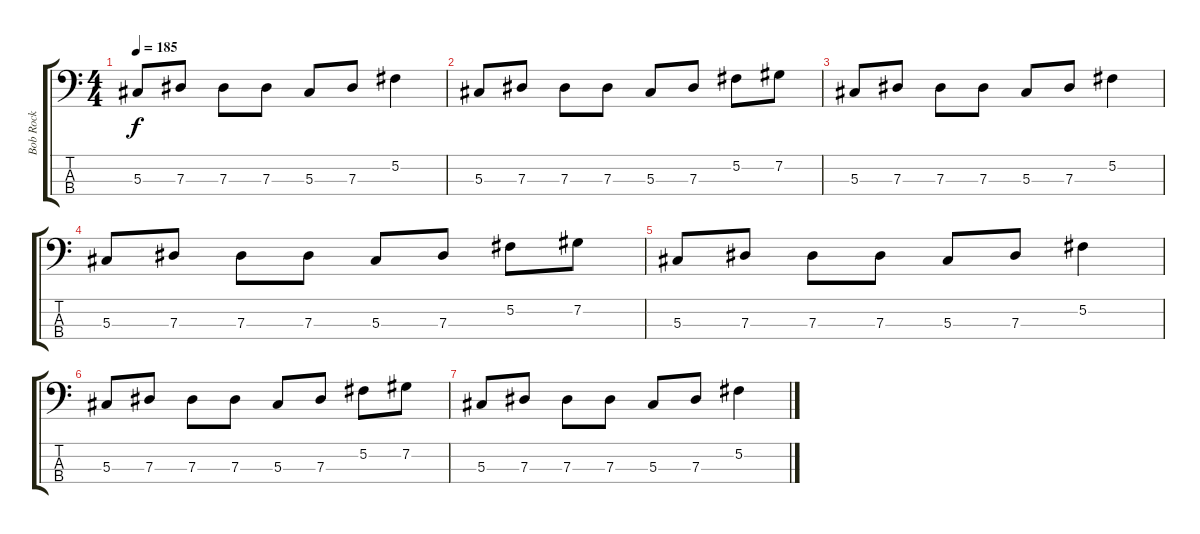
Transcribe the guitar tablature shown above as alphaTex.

\track ("Bob Rock" "Bob Rock") {instrument electricbasspick}
\staff {score tabs}
\tuning (Gb2 Db2 Ab1 Eb1) {hide}
\ts (4 4)
\tempo 185
\clef f4
\ks c
5.3.8{dy f} 7.3.8 7.3.8 7.3.8 5.3.8 7.3.8 5.2.4 |
5.3.8 7.3.8 7.3.8 7.3.8 5.3.8 7.3.8 5.2.8 7.2.8 |
5.3.8 7.3.8 7.3.8 7.3.8 5.3.8 7.3.8 5.2.4 |
5.3.8 7.3.8 7.3.8 7.3.8 5.3.8 7.3.8 5.2.8 7.2.8 |
5.3.8 7.3.8 7.3.8 7.3.8 5.3.8 7.3.8 5.2.4 |
5.3.8 7.3.8 7.3.8 7.3.8 5.3.8 7.3.8 5.2.8 7.2.8 |
5.3.8 7.3.8 7.3.8 7.3.8 5.3.8 7.3.8 5.2.4
